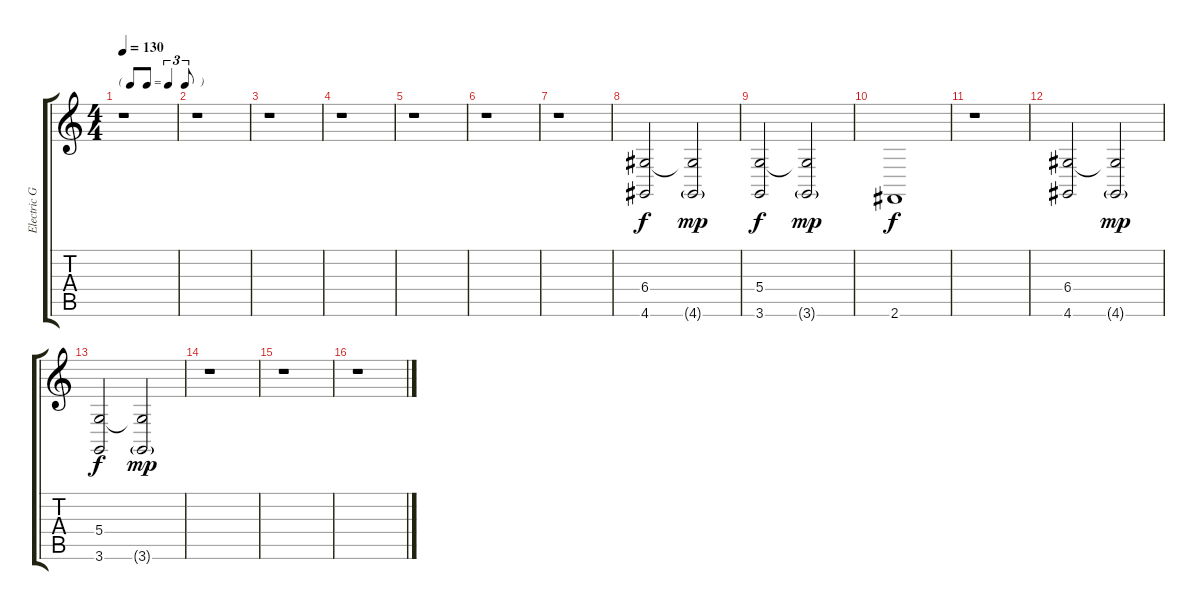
\track ("Electric Grand Piano (Alan Wilder)" "Electric G") {instrument electricgrandpiano}
\staff {score tabs}
\tuning (E4 B3 G3 D3 A2 E2) {hide}
\ts (4 4)
\tf triplet8th
\tempo 130
\clef g2
\ks c
r.1{dy f} |
r.1 |
r.1 |
r.1 |
r.1 |
r.1 |
r.1 |
(6.4 4.6).2 (6.4{t} 4.6{g}).2{dy mp} |
(5.4 3.6).2{dy f} (5.4{t} 3.6{g}).2{dy mp} |
2.6.1{dy f} |
r.1 |
(6.4 4.6).2 (6.4{t} 4.6{g}).2{dy mp} |
(5.4 3.6).2{dy f} (5.4{t} 3.6{g}).2{dy mp} |
r.1 |
r.1 |
r.1
